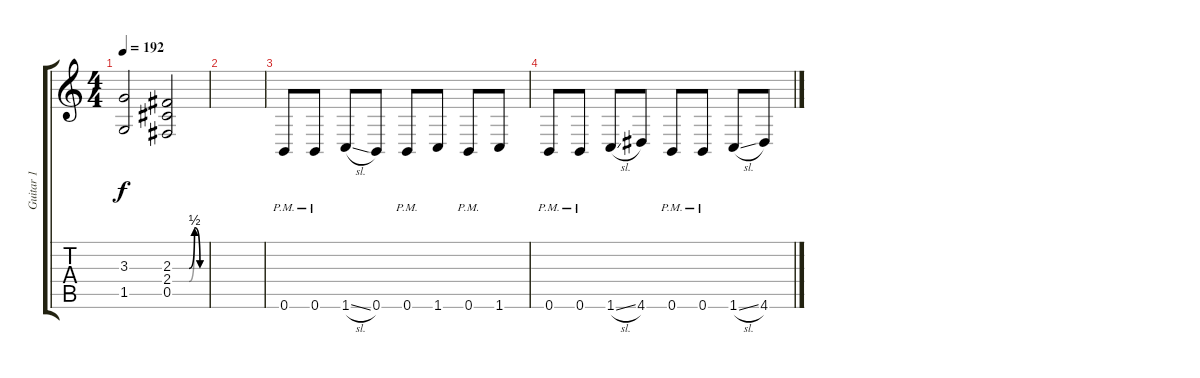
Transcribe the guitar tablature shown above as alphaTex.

\track ("Guitar 1" "Guitar 1") {instrument distortionguitar}
\staff {score tabs}
\tuning (Db4 Ab3 E3 B2 Gb2 B1) {hide}
\ts (4 4)
\tempo 192
\clef g2
\ks c
(3.3 1.5).2{dy f} (2.3{be (custom 0 0 30 0 40 2 50 0 60 0)} 2.4{be (custom 0 0 30 0 40 2 50 0 60 0)} 0.5).2 |
|
0.6{pm}.8 0.6{pm}.8 1.6{sl}.8 0.6.8 0.6{pm}.8 1.6.8 0.6{pm}.8 1.6.8 |
0.6{pm}.8 0.6{pm}.8 1.6{sl}.8 4.6.8 0.6{pm}.8 0.6{pm}.8 1.6{sl}.8 4.6.8
